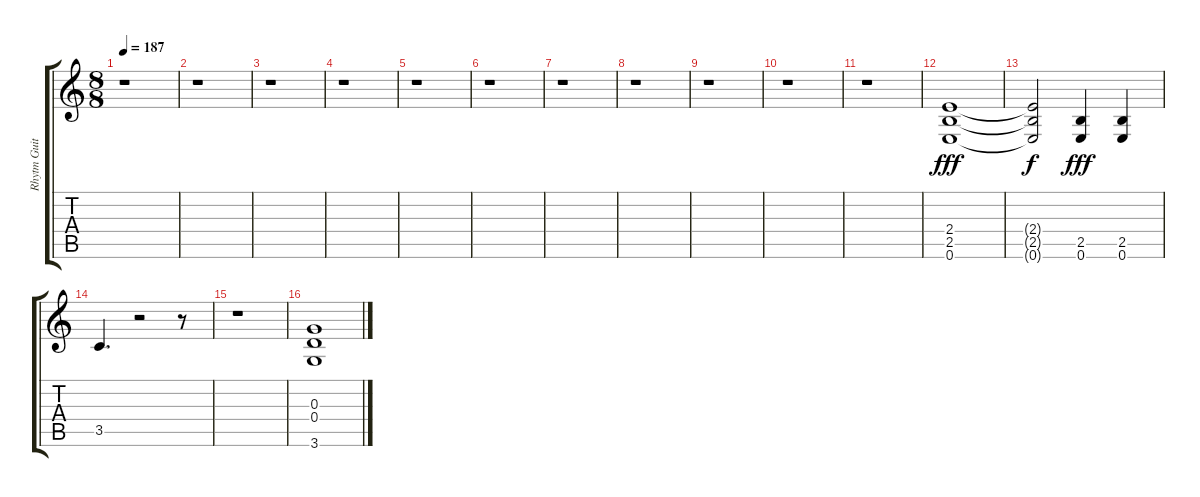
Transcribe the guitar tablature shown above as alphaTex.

\track ("Rhytm Guitar" "Rhytm Guit") {instrument distortionguitar}
\staff {score tabs}
\tuning (E4 B3 G3 D3 A2 E2) {hide}
\ts (8 8)
\tempo 187
\clef g2
\ks c
r.1{dy f} |
r.1 |
r.1 |
r.1 |
r.1 |
r.1 |
r.1 |
r.1 |
r.1 |
r.1 |
r.1 |
(2.4 2.5 0.6).1{dy fff} |
(2.4{t} 2.5{t} 0.6{t}).2{dy f} (2.5 0.6).4{dy fff} (2.5 0.6).4 |
3.5.4{d} r.2 r.8 |
r.1 |
(0.3 0.4 3.6).1
